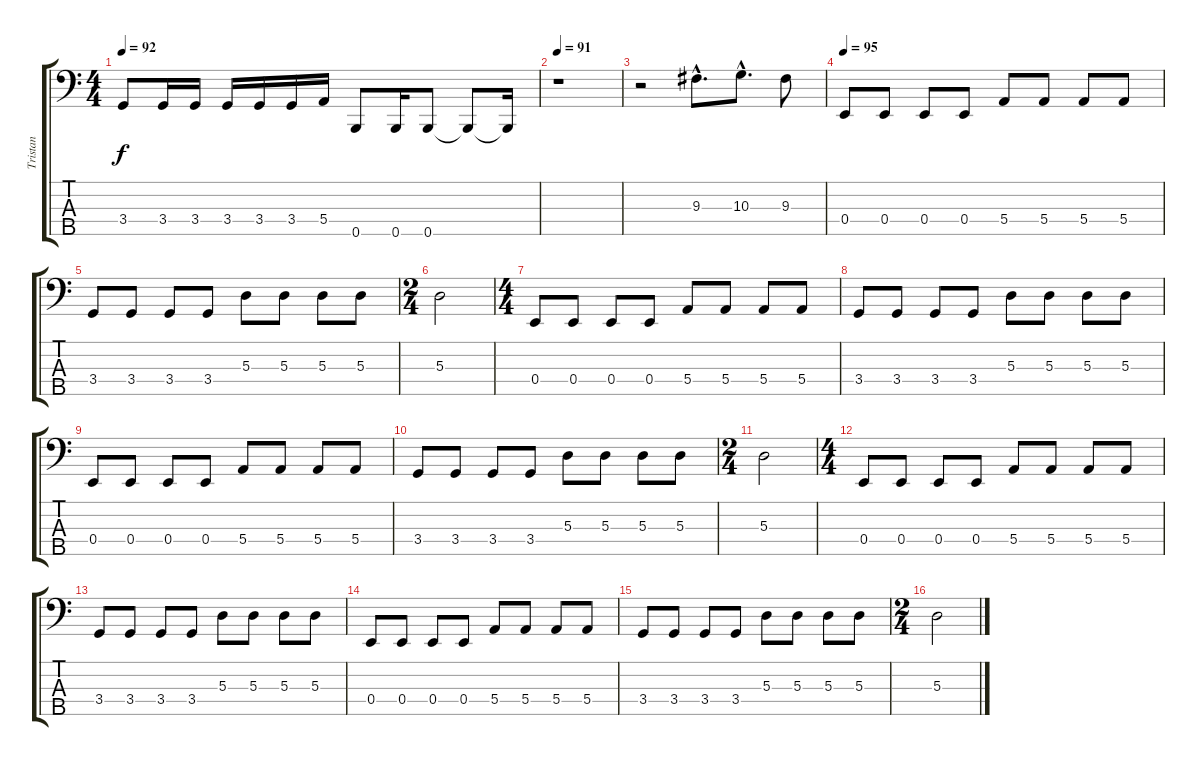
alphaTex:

\track ("Tristan" "Tristan") {instrument electricbassfinger}
\staff {score tabs}
\tuning (G2 D2 A1 E1 B0) {hide}
\ts (4 4)
\tempo 92
\clef f4
\ks c
3.4.8{dy f} 3.4.16 3.4.16 3.4.16 3.4.16 3.4.16 5.4.16 0.5.8 0.5.16 0.5.8 0.5{t}.8 0.5{t}.16 |
\tempo 91
r.1 |
r.2 9.3{hac}.8{d} 10.3{hac}.8{d} 9.3.8 |
\tempo 95
0.4.8 0.4.8 0.4.8 0.4.8 5.4.8 5.4.8 5.4.8 5.4.8 |
3.4.8 3.4.8 3.4.8 3.4.8 5.3.8 5.3.8 5.3.8 5.3.8 |
\ts (2 4)
5.3.2 |
\ts (4 4)
0.4.8 0.4.8 0.4.8 0.4.8 5.4.8 5.4.8 5.4.8 5.4.8 |
3.4.8 3.4.8 3.4.8 3.4.8 5.3.8 5.3.8 5.3.8 5.3.8 |
0.4.8 0.4.8 0.4.8 0.4.8 5.4.8 5.4.8 5.4.8 5.4.8 |
3.4.8 3.4.8 3.4.8 3.4.8 5.3.8 5.3.8 5.3.8 5.3.8 |
\ts (2 4)
5.3.2 |
\ts (4 4)
0.4.8 0.4.8 0.4.8 0.4.8 5.4.8 5.4.8 5.4.8 5.4.8 |
3.4.8 3.4.8 3.4.8 3.4.8 5.3.8 5.3.8 5.3.8 5.3.8 |
0.4.8 0.4.8 0.4.8 0.4.8 5.4.8 5.4.8 5.4.8 5.4.8 |
3.4.8 3.4.8 3.4.8 3.4.8 5.3.8 5.3.8 5.3.8 5.3.8 |
\ts (2 4)
5.3.2
